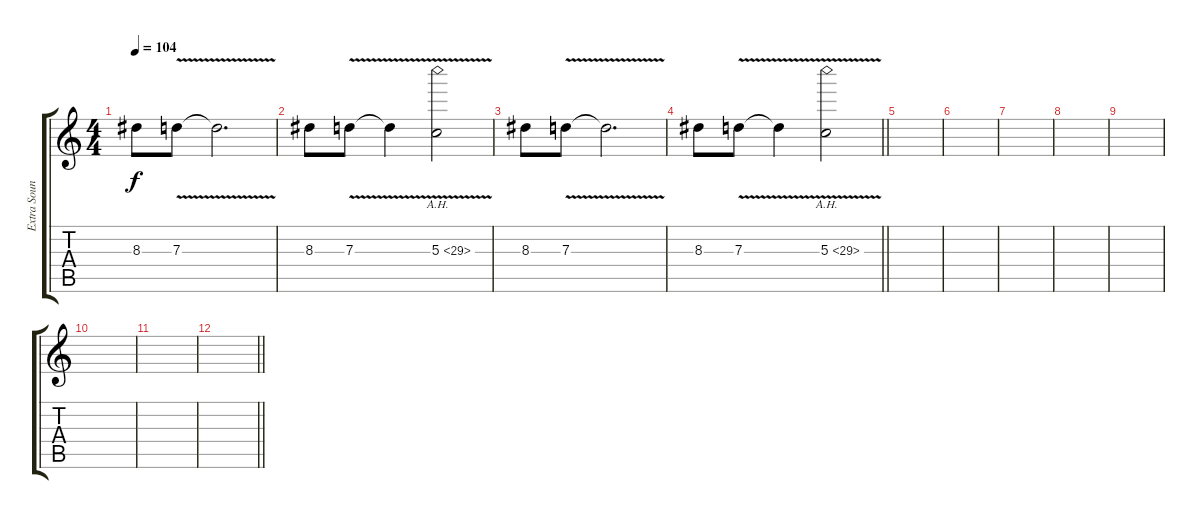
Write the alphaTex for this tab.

\track ("Extra Sound 2" "Extra Soun") {instrument distortionguitar}
\staff {score tabs}
\tuning (E4 B3 G3 D3 A2 D2) {hide}
\ts (4 4)
\tempo 104
\clef g2
\ks c
8.3.8{dy f} 7.3{v}.8 7.3{t}.2{d} |
8.3.8 7.3{v}.8 7.3{t}.4 5.3{ah 24 v}.2 |
8.3.8 7.3{v}.8 7.3{t}.2{d} |
\barLineRight lightlight
8.3.8 7.3{v}.8 7.3{t}.4 5.3{ah 24 v}.2 |
\section ("" "")
|
|
|
|
|
|
|
\barLineRight lightlight
